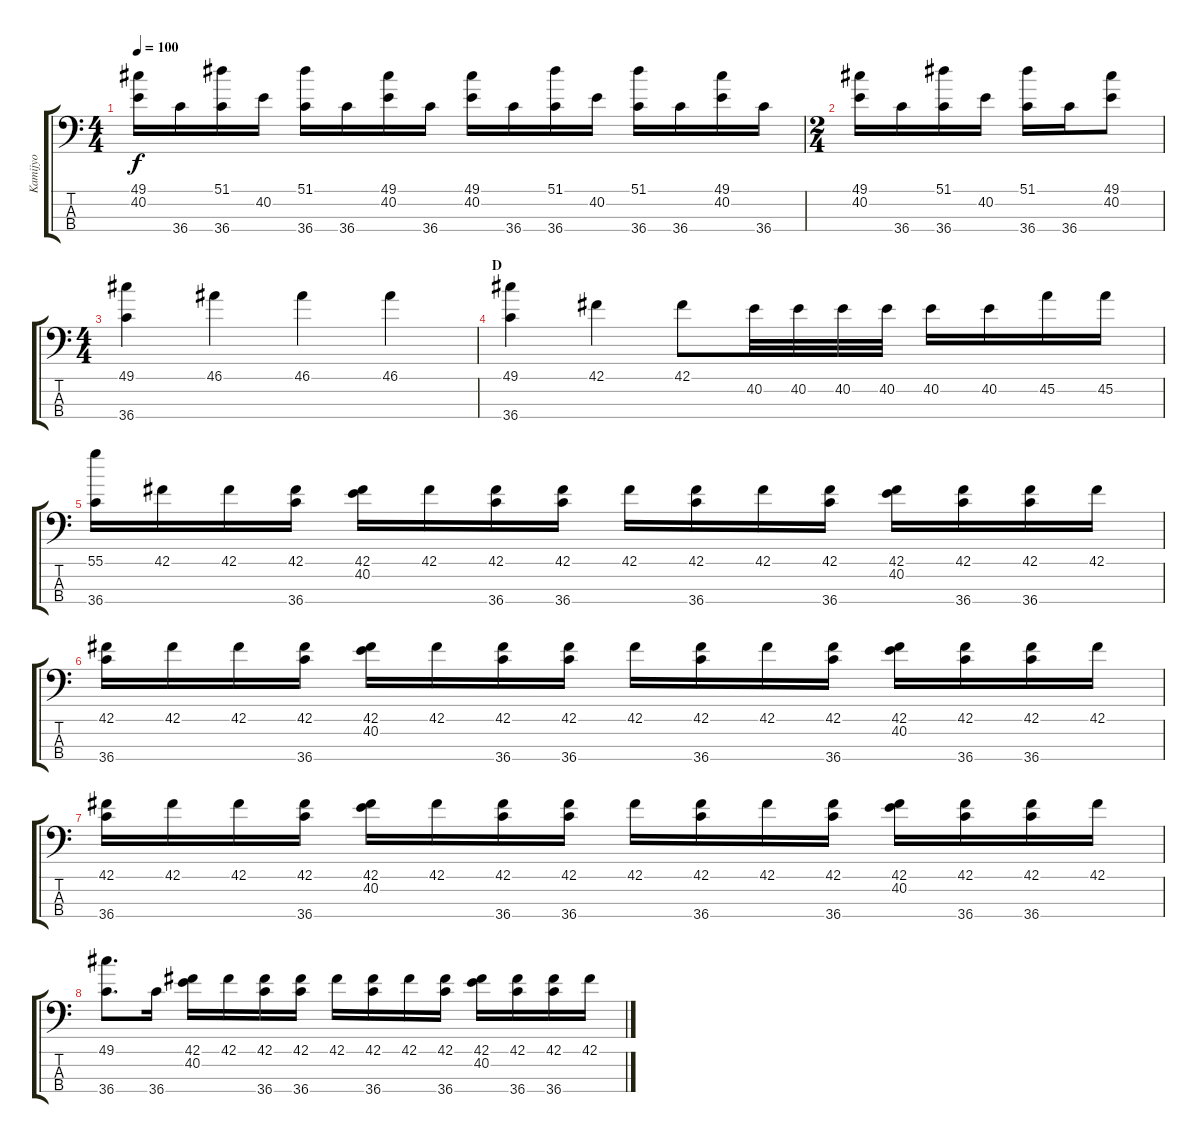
\track ("Kamijyo" "Kamijyo") {instrument acousticgrandpiano}
\staff {score tabs}
\tuning (C-1 C-1 C-1 C-1) {hide}
\ts (4 4)
\tempo 100
\clef f4
\ks c
(49.1 40.2).16{dy f} 36.4.16 (51.1 36.4).16 40.2.16 (51.1 36.4).16 36.4.16 (49.1 40.2).16 36.4.16 (49.1 40.2).16 36.4.16 (51.1 36.4).16 40.2.16 (51.1 36.4).16 36.4.16 (49.1 40.2).16 36.4.16 |
\ts (2 4)
(49.1 40.2).16 36.4.16 (51.1 36.4).16 40.2.16 (51.1 36.4).16 36.4.16 (49.1 40.2).8 |
\ts (4 4)
(49.1 36.4).4 46.1.4 46.1.4 46.1.4 |
\section ("" "D")
(49.1 36.4).4 42.1.4 42.1.8 40.2.32 40.2.32 40.2.32 40.2.32 40.2.16 40.2.16 45.2.16 45.2.16 |
(55.1 36.4).16 42.1.16 42.1.16 (42.1 36.4).16 (42.1 40.2).16 42.1.16 (42.1 36.4).16 (42.1 36.4).16 42.1.16 (42.1 36.4).16 42.1.16 (42.1 36.4).16 (42.1 40.2).16 (42.1 36.4).16 (42.1 36.4).16 42.1.16 |
(42.1 36.4).16 42.1.16 42.1.16 (42.1 36.4).16 (42.1 40.2).16 42.1.16 (42.1 36.4).16 (42.1 36.4).16 42.1.16 (42.1 36.4).16 42.1.16 (42.1 36.4).16 (42.1 40.2).16 (42.1 36.4).16 (42.1 36.4).16 42.1.16 |
(42.1 36.4).16 42.1.16 42.1.16 (42.1 36.4).16 (42.1 40.2).16 42.1.16 (42.1 36.4).16 (42.1 36.4).16 42.1.16 (42.1 36.4).16 42.1.16 (42.1 36.4).16 (42.1 40.2).16 (42.1 36.4).16 (42.1 36.4).16 42.1.16 |
(49.1 36.4).8{d} 36.4.16 (42.1 40.2).16 42.1.16 (42.1 36.4).16 (42.1 36.4).16 42.1.16 (42.1 36.4).16 42.1.16 (42.1 36.4).16 (42.1 40.2).16 (42.1 36.4).16 (42.1 36.4).16 42.1.16
